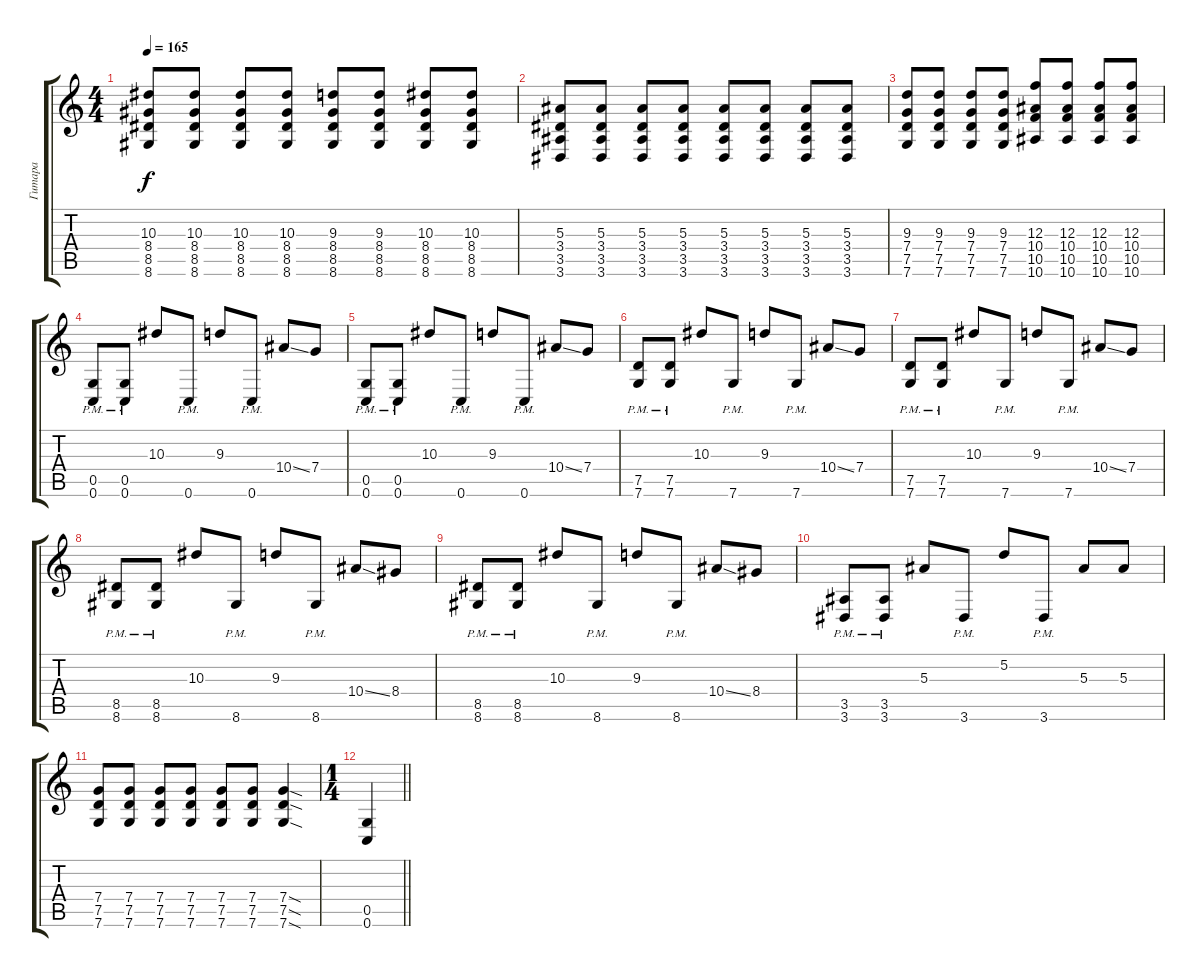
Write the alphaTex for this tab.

\track ("Гитара" "Гитара") {instrument distortionguitar}
\staff {score tabs}
\tuning (D4 A3 F3 C3 G2 C2) {hide}
\ts (4 4)
\tempo 165
\clef g2
\ks c
(10.3 8.4 8.5 8.6).8{dy f} (10.3 8.4 8.5 8.6).8 (10.3 8.4 8.5 8.6).8 (10.3 8.4 8.5 8.6).8 (9.3 8.4 8.5 8.6).8 (9.3 8.4 8.5 8.6).8 (10.3 8.4 8.5 8.6).8 (10.3 8.4 8.5 8.6).8 |
(5.3 3.4 3.5 3.6).8 (5.3 3.4 3.5 3.6).8 (5.3 3.4 3.5 3.6).8 (5.3 3.4 3.5 3.6).8 (5.3 3.4 3.5 3.6).8 (5.3 3.4 3.5 3.6).8 (5.3 3.4 3.5 3.6).8 (5.3 3.4 3.5 3.6).8 |
(9.3 7.4 7.5 7.6).8 (9.3 7.4 7.5 7.6).8 (9.3 7.4 7.5 7.6).8 (9.3 7.4 7.5 7.6).8 (12.3 10.4 10.5 10.6).8 (12.3 10.4 10.5 10.6).8 (12.3 10.4 10.5 10.6).8 (12.3 10.4 10.5 10.6).8 |
(0.5 0.6{pm}).8 (0.5 0.6{pm}).8 10.3.8 0.6{pm}.8 9.3.8 0.6{pm}.8 10.4{ss}.8 7.4.8 |
(0.5 0.6{pm}).8 (0.5 0.6{pm}).8 10.3.8 0.6{pm}.8 9.3.8 0.6{pm}.8 10.4{ss}.8 7.4.8 |
(7.5 7.6{pm}).8 (7.5 7.6{pm}).8 10.3.8 7.6{pm}.8 9.3.8 7.6{pm}.8 10.4{ss}.8 7.4.8 |
(7.5 7.6{pm}).8 (7.5 7.6{pm}).8 10.3.8 7.6{pm}.8 9.3.8 7.6{pm}.8 10.4{ss}.8 7.4.8 |
(8.5 8.6{pm}).8 (8.5 8.6{pm}).8 10.3.8 8.6{pm}.8 9.3.8 8.6{pm}.8 10.4{ss}.8 8.4.8 |
(8.5 8.6{pm}).8 (8.5 8.6{pm}).8 10.3.8 8.6{pm}.8 9.3.8 8.6{pm}.8 10.4{ss}.8 8.4.8 |
(3.5{pm} 3.6{pm}).8 (3.5{pm} 3.6{pm}).8 5.3.8 3.6{pm}.8 5.2.8 3.6{pm}.8 5.3.8 5.3.8 |
(7.4 7.5 7.6).8 (7.4 7.5 7.6).8 (7.4 7.5 7.6).8 (7.4 7.5 7.6).8 (7.4 7.5 7.6).8 (7.4 7.5 7.6).8 (7.4{sod} 7.5{sod} 7.6{sod}).4 |
\ts (1 4)
\barLineRight lightlight
(0.5 0.6).4
